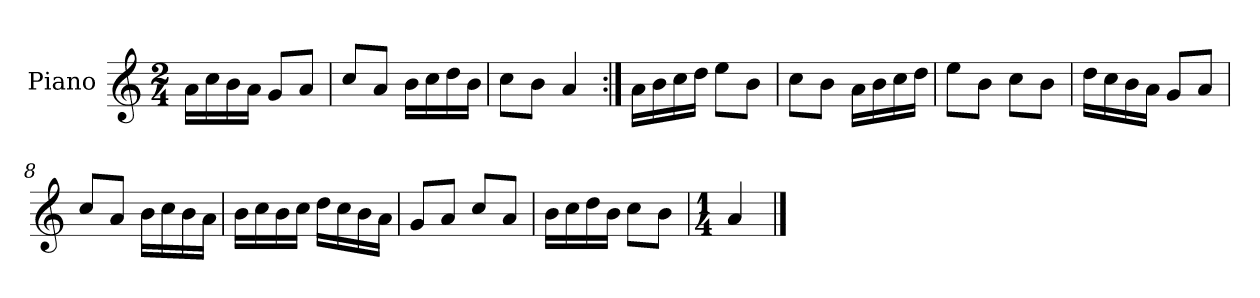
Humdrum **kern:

**kern
*part1
*staff1
*I"Piano
*I'Pno.
*clefG2
*k[]
*M2/4
=1
16a\LL
16cc\
16b\
16a\JJ
8g/L
8a/J
=2
8cc/L
8a/J
16b\LL
16cc\
16dd\
16b\JJ
=3
8cc\L
8b\J
4a/
=4:|!
16a\LL
16b\
16cc\
16dd\JJ
8ee\L
8b\J
=5
8cc\L
8b\J
16a\LL
16b\
16cc\
16dd\JJ
=6
8ee\L
8b\J
8cc\L
8b\J
=7
16dd\LL
16cc\
16b\
16a\JJ
8g/L
8a/J
!!LO:LB:g=z
=8
8cc/L
8a/J
16b\LL
16cc\
16b\
16a\JJ
=9
16b\LL
16cc\
16b\
16cc\JJ
16dd\LL
16cc\
16b\
16a\JJ
=10
8g/L
8a/J
8cc/L
8a/J
=11
16b\LL
16cc\
16dd\
16b\JJ
8cc\L
8b\J
=12
*M1/4
4a/
==
*-
